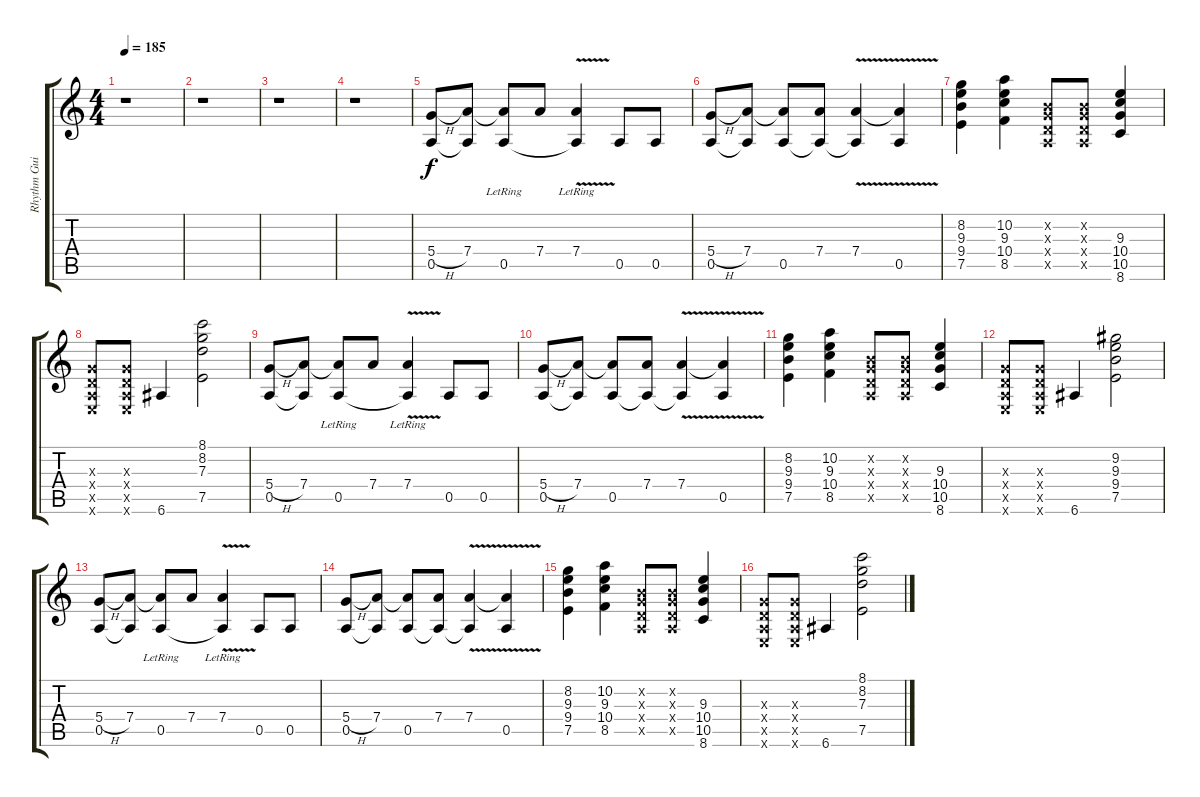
\track ("Rhythm Guitar 1" "Rhythm Gui") {instrument overdrivenguitar}
\staff {score tabs}
\tuning (E4 B3 G3 D3 A2 E2) {hide}
\ts (4 4)
\tempo 185
\clef g2
\ks c
r.1{dy f} |
r.1 |
r.1 |
r.1 |
(5.4{h} 0.5).8 (7.4 0.5{t}).8 (7.4{t} 0.5{lr}).8 7.4.8 (7.4{v lr} 0.5{t}).4 0.5.8 0.5.8 |
(5.4{h} 0.5).8 (7.4 0.5{t}).8 (7.4{t} 0.5).8 (7.4 0.5{t}).8 (7.4{v} 0.5{t}).4 (7.4{t} 0.5).4 |
(8.2 9.3 9.4 7.5).4 (10.2 9.3 10.4 8.5).4 (0.2{x} 0.3{x} 0.4{x} 0.5{x}).8 (0.2{x} 0.3{x} 0.4{x} 0.5{x}).8 (9.3 10.4 10.5 8.6).4 |
(0.3{x} 0.4{x} 0.5{x} 0.6{x}).8 (0.3{x} 0.4{x} 0.5{x} 0.6{x}).8 6.6.4 (8.1 8.2 7.3 7.5).2 |
(5.4{h} 0.5).8 (7.4 0.5{t}).8 (7.4{t} 0.5{lr}).8 7.4.8 (7.4{v lr} 0.5{t}).4 0.5.8 0.5.8 |
(5.4{h} 0.5).8 (7.4 0.5{t}).8 (7.4{t} 0.5).8 (7.4 0.5{t}).8 (7.4{v} 0.5{t}).4 (7.4{t} 0.5).4 |
(8.2 9.3 9.4 7.5).4 (10.2 9.3 10.4 8.5).4 (0.2{x} 0.3{x} 0.4{x} 0.5{x}).8 (0.2{x} 0.3{x} 0.4{x} 0.5{x}).8 (9.3 10.4 10.5 8.6).4 |
(0.3{x} 0.4{x} 0.5{x} 0.6{x}).8 (0.3{x} 0.4{x} 0.5{x} 0.6{x}).8 6.6.4 (9.2 9.3 9.4 7.5).2 |
(5.4{h} 0.5).8 (7.4 0.5{t}).8 (7.4{t} 0.5{lr}).8 7.4.8 (7.4{v lr} 0.5{t}).4 0.5.8 0.5.8 |
(5.4{h} 0.5).8 (7.4 0.5{t}).8 (7.4{t} 0.5).8 (7.4 0.5{t}).8 (7.4{v} 0.5{t}).4 (7.4{t} 0.5).4 |
(8.2 9.3 9.4 7.5).4 (10.2 9.3 10.4 8.5).4 (0.2{x} 0.3{x} 0.4{x} 0.5{x}).8 (0.2{x} 0.3{x} 0.4{x} 0.5{x}).8 (9.3 10.4 10.5 8.6).4 |
(0.3{x} 0.4{x} 0.5{x} 0.6{x}).8 (0.3{x} 0.4{x} 0.5{x} 0.6{x}).8 6.6.4 (8.1 8.2 7.3 7.5).2
